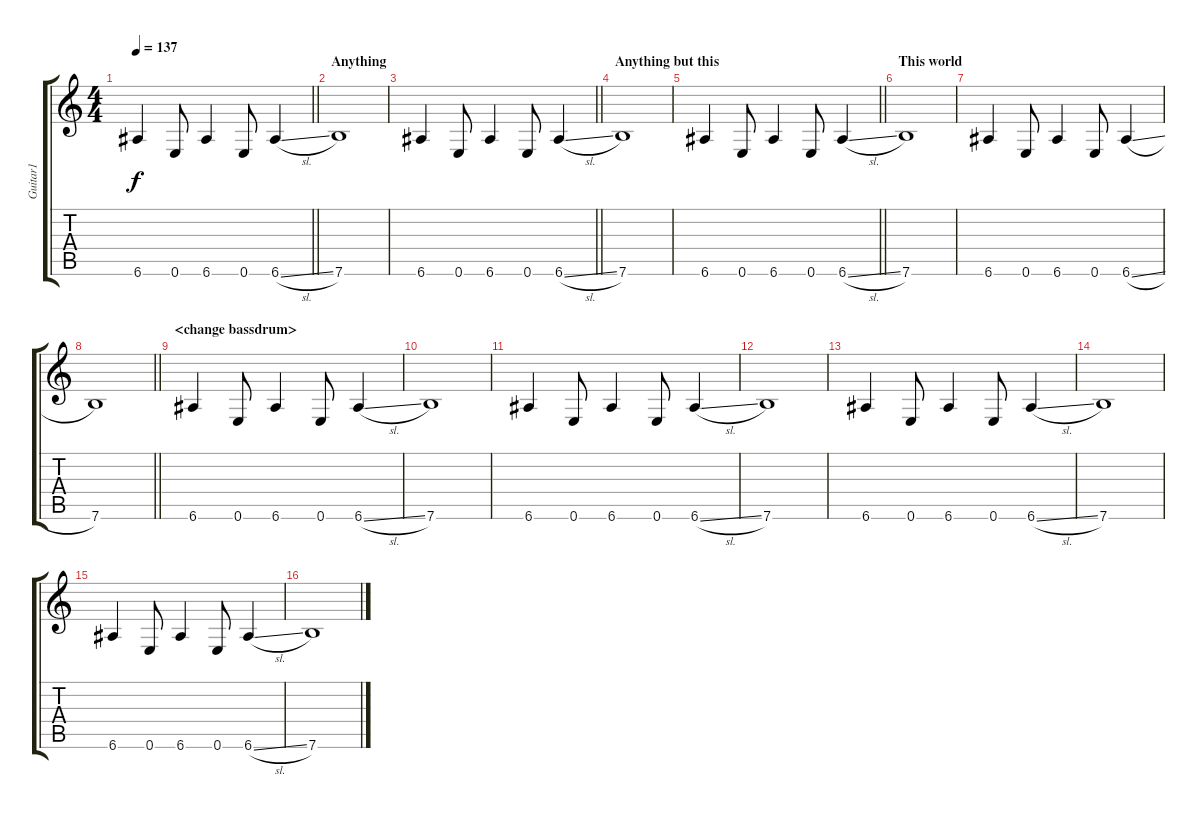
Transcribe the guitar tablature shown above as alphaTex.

\track ("Guitar1" "Guitar1") {instrument distortionguitar}
\staff {score tabs}
\tuning (E4 B3 G3 D3 A2 E2) {hide}
\ts (4 4)
\tempo 137
\clef g2
\barLineRight lightlight
\ks c
6.6.4{dy f} 0.6.8 6.6.4 0.6.8 6.6{sl}.4 |
\section ("" "Anything")
7.6.1 |
\barLineRight lightlight
6.6.4 0.6.8 6.6.4 0.6.8 6.6{sl}.4 |
\section ("" "Anything but this")
7.6.1 |
\barLineRight lightlight
6.6.4 0.6.8 6.6.4 0.6.8 6.6{sl}.4 |
\section ("" "This world ")
7.6.1 |
6.6.4 0.6.8 6.6.4 0.6.8 6.6{sl}.4 |
\barLineRight lightlight
7.6.1 |
\section ("" "<change bassdrum>")
6.6.4 0.6.8 6.6.4 0.6.8 6.6{sl}.4 |
7.6.1 |
6.6.4 0.6.8 6.6.4 0.6.8 6.6{sl}.4 |
7.6.1 |
6.6.4 0.6.8 6.6.4 0.6.8 6.6{sl}.4 |
7.6.1 |
6.6.4 0.6.8 6.6.4 0.6.8 6.6{sl}.4 |
7.6.1
